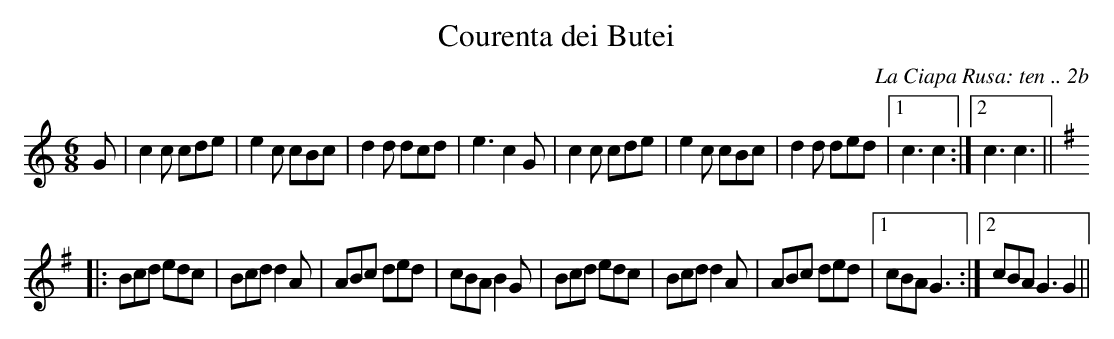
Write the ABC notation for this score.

X:1
T:Courenta dei Butei
C:La Ciapa Rusa: ten .. 2b
M:6/8
L:1/8
K:C
G|c2c cde|e2c cBc|d2d dcd|e3 c2G|\
c2c cde|e2c cBc|d2d ded|1 c3 c2:|2 c3 c3||
K:G
|:Bcd edc|Bcd d2A|ABc ded|cBA B2G|\
Bcd edc|Bcd d2A|ABc ded|1 cBA G3:|2 cBA G3 G2||
